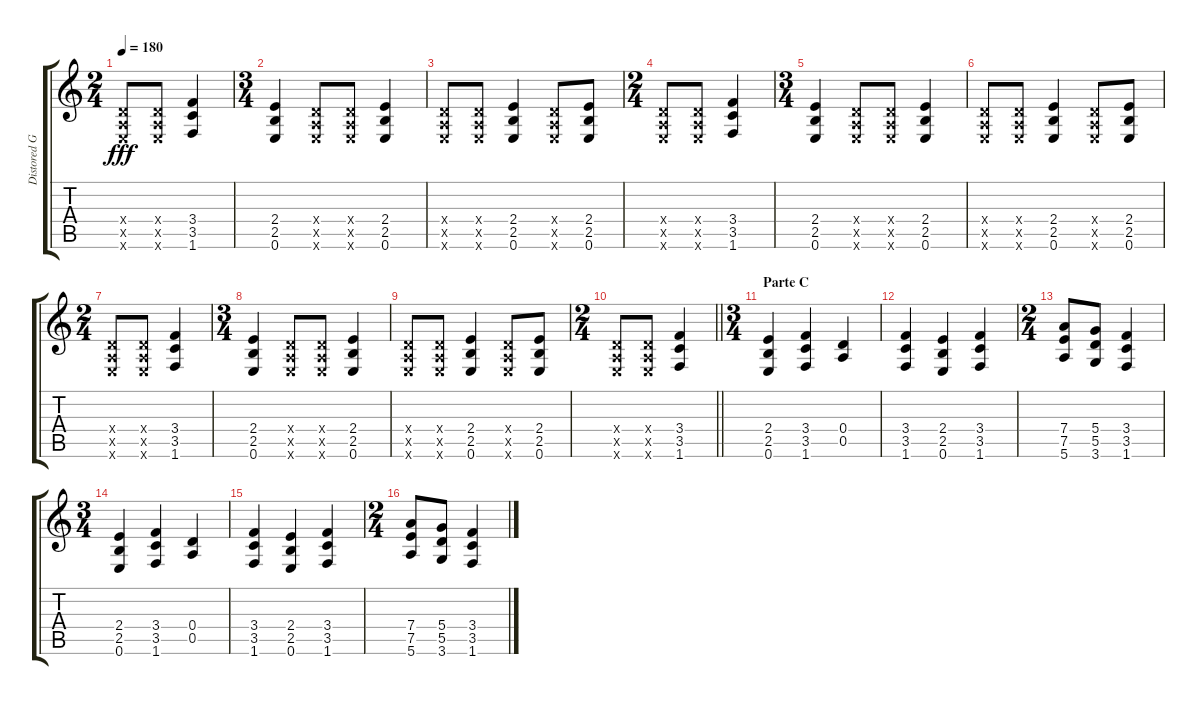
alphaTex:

\track ("Distored Guitar" "Distored G") {instrument distortionguitar}
\staff {score tabs}
\tuning (E4 B3 G3 D3 A2 E2) {hide}
\ts (2 4)
\tempo 180
\clef g2
\ks c
(0.4{x} 0.5{x} 0.6{x}).8{dy fff} (0.4{x} 0.5{x} 0.6{x}).8 (3.4 3.5 1.6).4 |
\ts (3 4)
(2.4 2.5 0.6).4 (0.4{x} 0.5{x} 0.6{x}).8 (0.4{x} 0.5{x} 0.6{x}).8 (2.4 2.5 0.6).4 |
(0.4{x} 0.5{x} 0.6{x}).8 (0.4{x} 0.5{x} 0.6{x}).8 (2.4 2.5 0.6).4 (0.4{x} 0.5{x} 0.6{x}).8 (2.4 2.5 0.6).8 |
\ts (2 4)
(0.4{x} 0.5{x} 0.6{x}).8 (0.4{x} 0.5{x} 0.6{x}).8 (3.4 3.5 1.6).4 |
\ts (3 4)
(2.4 2.5 0.6).4 (0.4{x} 0.5{x} 0.6{x}).8 (0.4{x} 0.5{x} 0.6{x}).8 (2.4 2.5 0.6).4 |
(0.4{x} 0.5{x} 0.6{x}).8 (0.4{x} 0.5{x} 0.6{x}).8 (2.4 2.5 0.6).4 (0.4{x} 0.5{x} 0.6{x}).8 (2.4 2.5 0.6).8 |
\ts (2 4)
(0.4{x} 0.5{x} 0.6{x}).8 (0.4{x} 0.5{x} 0.6{x}).8 (3.4 3.5 1.6).4 |
\ts (3 4)
(2.4 2.5 0.6).4 (0.4{x} 0.5{x} 0.6{x}).8 (0.4{x} 0.5{x} 0.6{x}).8 (2.4 2.5 0.6).4 |
(0.4{x} 0.5{x} 0.6{x}).8 (0.4{x} 0.5{x} 0.6{x}).8 (2.4 2.5 0.6).4 (0.4{x} 0.5{x} 0.6{x}).8 (2.4 2.5 0.6).8 |
\ts (2 4)
\barLineRight lightlight
(0.4{x} 0.5{x} 0.6{x}).8 (0.4{x} 0.5{x} 0.6{x}).8 (3.4 3.5 1.6).4 |
\ts (3 4)
\section ("" "Parte C")
(2.4 2.5 0.6).4 (3.4 3.5 1.6).4 (0.4 0.5).4 |
(3.4 3.5 1.6).4 (2.4 2.5 0.6).4 (3.4 3.5 1.6).4 |
\ts (2 4)
(7.4 7.5 5.6).8 (5.4 5.5 3.6).8 (3.4 3.5 1.6).4 |
\ts (3 4)
(2.4 2.5 0.6).4 (3.4 3.5 1.6).4 (0.4 0.5).4 |
(3.4 3.5 1.6).4 (2.4 2.5 0.6).4 (3.4 3.5 1.6).4 |
\ts (2 4)
(7.4 7.5 5.6).8 (5.4 5.5 3.6).8 (3.4 3.5 1.6).4
